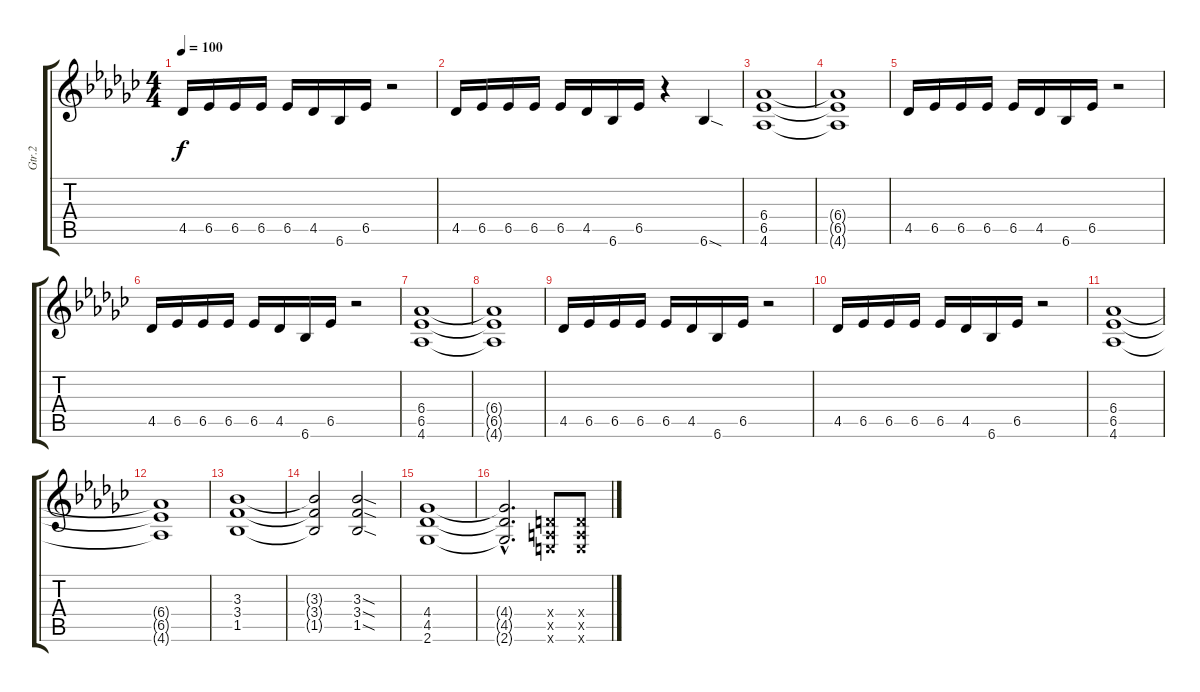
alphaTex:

\track ("Gtr.2" "Gtr.2") {instrument overdrivenguitar}
\staff {score tabs}
\tuning (E4 B3 G3 D3 A2 E2) {hide}
\ts (4 4)
\tempo 100
\clef g2
\ks gb
4.5.16{dy f} 6.5.16 6.5.16 6.5.16 6.5.16 4.5.16 6.6.16 6.5.16 r.2 |
4.5.16 6.5.16 6.5.16 6.5.16 6.5.16 4.5.16 6.6.16 6.5.16 r.4 6.6{sod}.4 |
(6.4 6.5 4.6).1 |
(6.4{t} 6.5{t} 4.6{t}).1 |
4.5.16 6.5.16 6.5.16 6.5.16 6.5.16 4.5.16 6.6.16 6.5.16 r.2 |
4.5.16 6.5.16 6.5.16 6.5.16 6.5.16 4.5.16 6.6.16 6.5.16 r.2 |
(6.4 6.5 4.6).1 |
(6.4{t} 6.5{t} 4.6{t}).1 |
4.5.16 6.5.16 6.5.16 6.5.16 6.5.16 4.5.16 6.6.16 6.5.16 r.2 |
4.5.16 6.5.16 6.5.16 6.5.16 6.5.16 4.5.16 6.6.16 6.5.16 r.2 |
(6.4 6.5 4.6).1 |
(6.4{t} 6.5{t} 4.6{t}).1 |
(3.3 3.4 1.5).1 |
(3.3{t} 3.4{t} 1.5{t}).2 (3.3{sod} 3.4{sod} 1.5{sod}).2 |
(4.4 4.5 2.6).1 |
(4.4{hac t} 4.5{hac t} 2.6{hac t}).2{d} (0.4{x} 0.5{x} 0.6{x}).8 (0.4{x} 0.5{x} 0.6{x}).8
